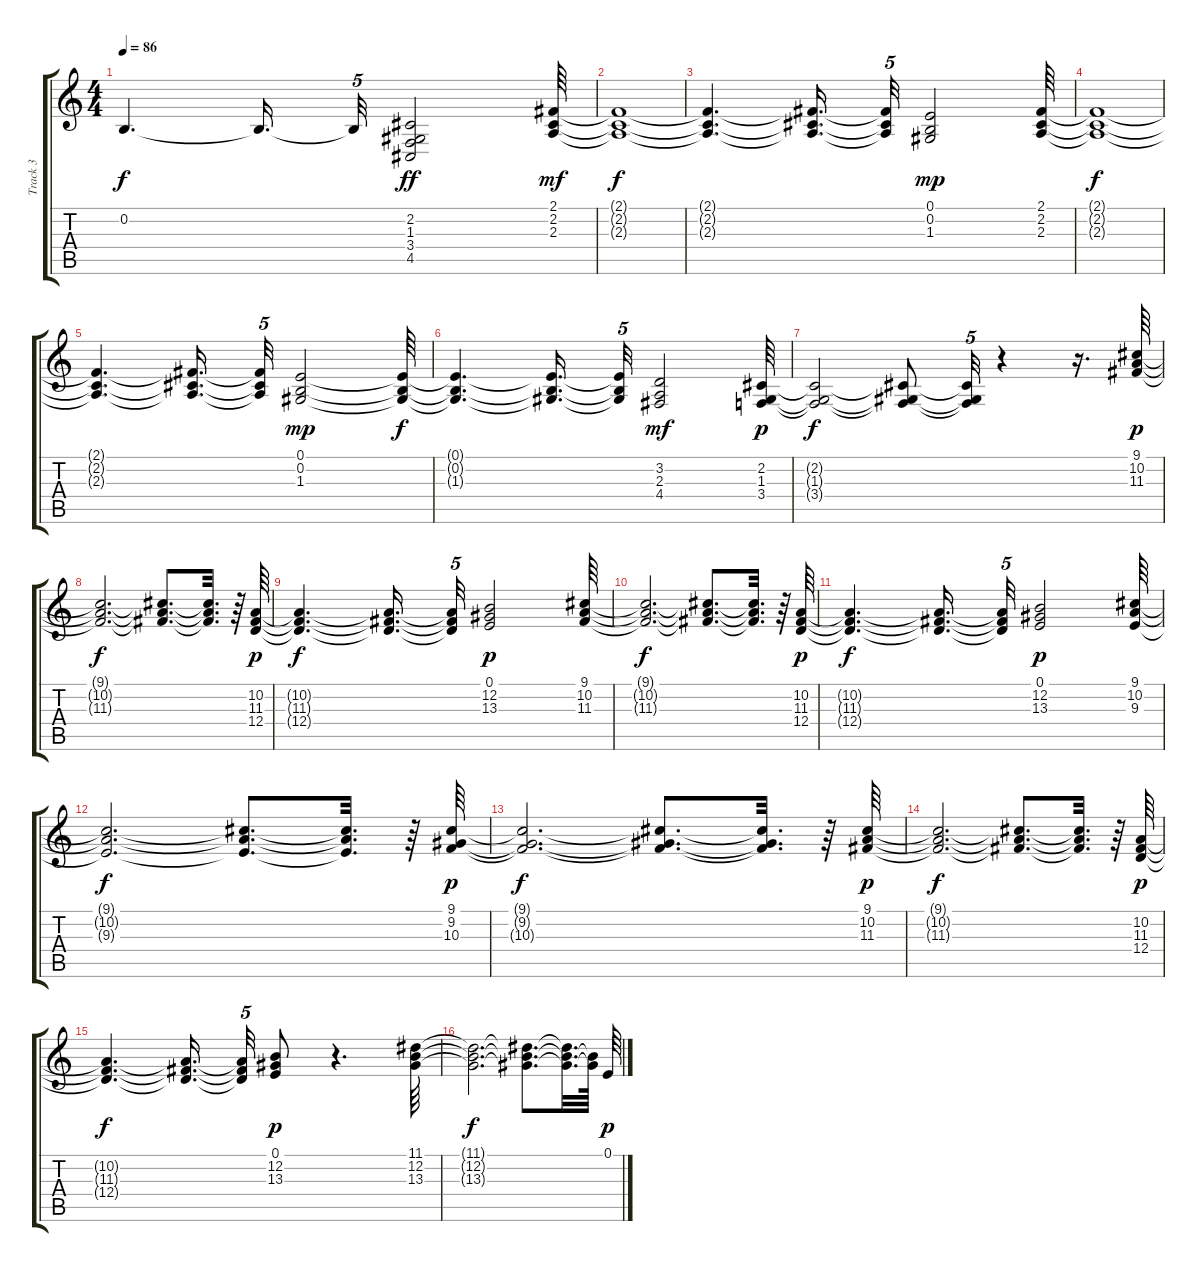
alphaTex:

\track ("Track 3" "Track 3") {instrument stringensemble2}
\staff {score tabs}
\tuning (E4 B3 G3 D3 A2 E2) {hide}
\ts (4 4)
\tempo 86
\clef g2
\ks c
0.2{t}.4{d dy f} 0.2{t}.16{d} 0.2{t}.32{tu (5 4)} (2.2 1.3 3.4 4.5).2{dy ff} (2.1 2.2 2.3).64{dy mf} |
(2.1{t} 2.2{t} 2.3{t}).1{dy f} |
(2.1{t} 2.2{t} 2.3{t}).4{d} (2.1{t} 2.2{t} 2.3{t}).16{d} (2.1{t} 2.2{t} 2.3{t}).32{tu (5 4)} (0.1 0.2 1.3).2{dy mp} (2.1 2.2 2.3).64 |
(2.1{t} 2.2{t} 2.3{t}).1{dy f} |
(2.1{t} 2.2{t} 2.3{t}).4{d} (2.1{t} 2.2{t} 2.3{t}).16{d} (2.1{t} 2.2{t} 2.3{t}).32{tu (5 4)} (0.1 0.2 1.3).2{dy mp} (0.1{t} 0.2{t} 1.3{t}).64{dy f} |
(0.1{t} 0.2{t} 1.3{t}).4{d} (0.1{t} 0.2{t} 1.3{t}).16{d} (0.1{t} 0.2{t} 1.3{t}).32{tu (5 4)} (3.2 2.3 4.4).2{dy mf} (2.2 1.3 3.4).64{dy p} |
(2.2{t} 1.3{t} 3.4{t}).2{dy f} (2.2{t} 1.3{t} 3.4{t}).8 (2.2{t} 1.3{t} 3.4{t}).32{tu (5 4)} r.4 r.16{d} (9.1 10.2 11.3).64{dy p} |
(9.1{t} 10.2{t} 11.3{t}).2{d dy f} (9.1{t} 10.2{t} 11.3{t}).8{d} (9.1{t} 10.2{t} 11.3{t}).32{d} r.64 (10.2 11.3 12.4).64{dy p} |
(10.2{t} 11.3{t} 12.4{t}).4{d dy f} (10.2{t} 11.3{t} 12.4{t}).16{d} (10.2{t} 11.3{t} 12.4{t}).32{tu (5 4)} (0.1 12.2 13.3).2{dy p} (9.1 10.2 11.3).64 |
(9.1{t} 10.2{t} 11.3{t}).2{d dy f} (9.1{t} 10.2{t} 11.3{t}).8{d} (9.1{t} 10.2{t} 11.3{t}).32{d} r.64 (10.2 11.3 12.4).64{dy p} |
(10.2{t} 11.3{t} 12.4{t}).4{d dy f} (10.2{t} 11.3{t} 12.4{t}).16{d} (10.2{t} 11.3{t} 12.4{t}).32{tu (5 4)} (0.1 12.2 13.3).2{dy p} (9.1 10.2 9.3).64 |
(9.1{t} 10.2{t} 9.3{t}).2{d dy f} (9.1{t} 10.2{t} 9.3{t}).8{d} (9.1{t} 10.2{t} 9.3{t}).32{d} r.64 (9.1 9.2 10.3).64{dy p} |
(9.1{t} 9.2{t} 10.3{t}).2{d dy f} (9.1{t} 9.2{t} 10.3{t}).8{d} (9.1{t} 9.2{t} 10.3{t}).32{d} r.64 (9.1 10.2 11.3).64{dy p} |
(9.1{t} 10.2{t} 11.3{t}).2{d dy f} (9.1{t} 10.2{t} 11.3{t}).8{d} (9.1{t} 10.2{t} 11.3{t}).32{d} r.64 (10.2 11.3 12.4).64{dy p} |
(10.2{t} 11.3{t} 12.4{t}).4{d dy f} (10.2{t} 11.3{t} 12.4{t}).16{d} (10.2{t} 11.3{t} 12.4{t}).32{tu (5 4)} (0.1 12.2 13.3).8{dy p} r.4{d} (11.1 12.2 13.3).64 |
(11.1{t} 12.2{t} 13.3{t}).2{d dy f} (11.1{t} 12.2{t} 13.3{t}).8{d} (11.1{t} 12.2{t} 13.3{t}).32{d} (12.2{t} 13.3{t}).64 0.1.64{dy p}
